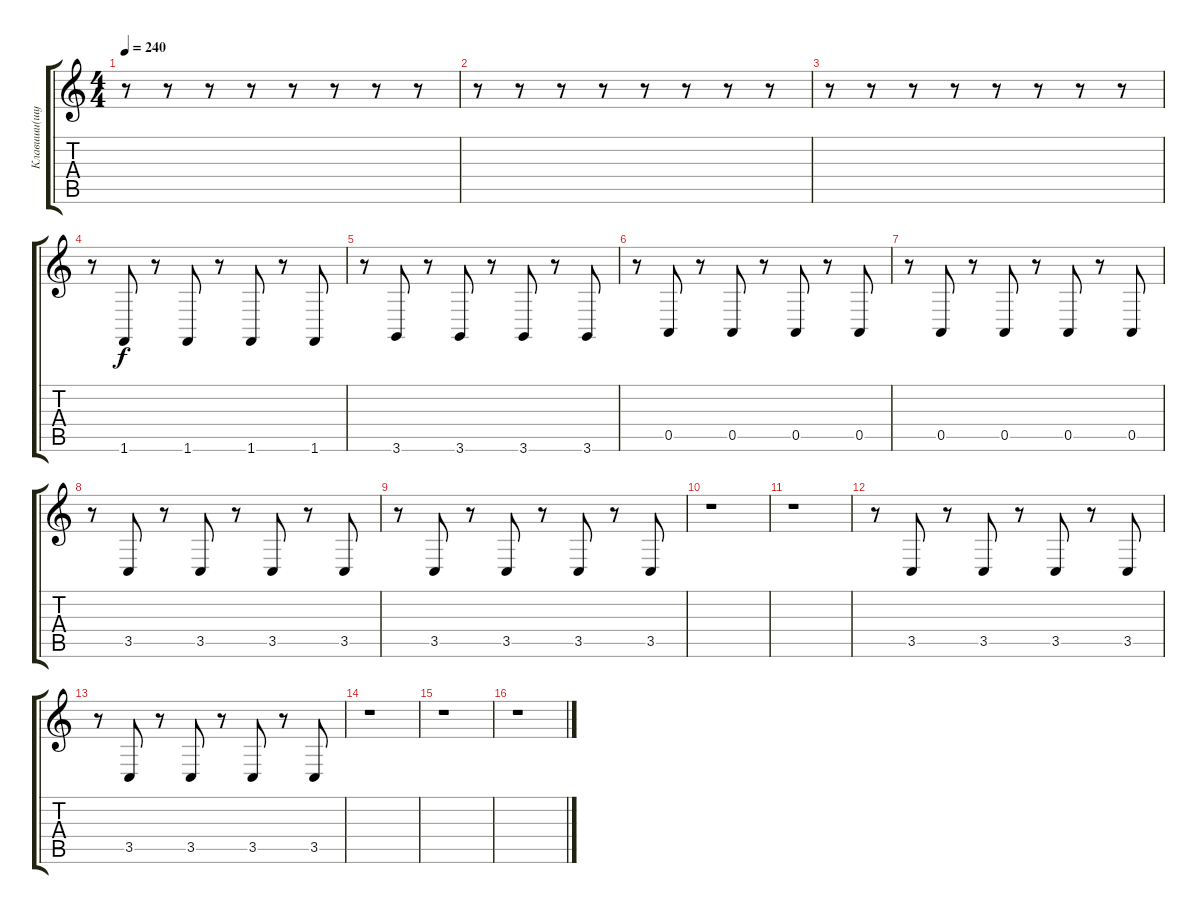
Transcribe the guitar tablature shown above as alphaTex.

\track ("Клавиши(шум)" "Клавиши(шу") {instrument clavinet}
\staff {score tabs}
\tuning (E4 B3 G3 D3 A2 E2) {hide}
\ts (4 4)
\tempo 240
\clef g2
\ks c
r.8{dy f} r.8 r.8 r.8 r.8 r.8 r.8 r.8 |
r.8 r.8 r.8 r.8 r.8 r.8 r.8 r.8 |
r.8 r.8 r.8 r.8 r.8 r.8 r.8 r.8 |
r.8 1.6.8 r.8 1.6.8 r.8 1.6.8 r.8 1.6.8 |
r.8 3.6.8 r.8 3.6.8 r.8 3.6.8 r.8 3.6.8 |
r.8 0.5.8 r.8 0.5.8 r.8 0.5.8 r.8 0.5.8 |
r.8 0.5.8 r.8 0.5.8 r.8 0.5.8 r.8 0.5.8 |
r.8 3.5.8 r.8 3.5.8 r.8 3.5.8 r.8 3.5.8 |
r.8 3.5.8 r.8 3.5.8 r.8 3.5.8 r.8 3.5.8 |
r.1 |
r.1 |
r.8 3.5.8 r.8 3.5.8 r.8 3.5.8 r.8 3.5.8 |
r.8 3.5.8 r.8 3.5.8 r.8 3.5.8 r.8 3.5.8 |
r.1 |
r.1 |
r.1
